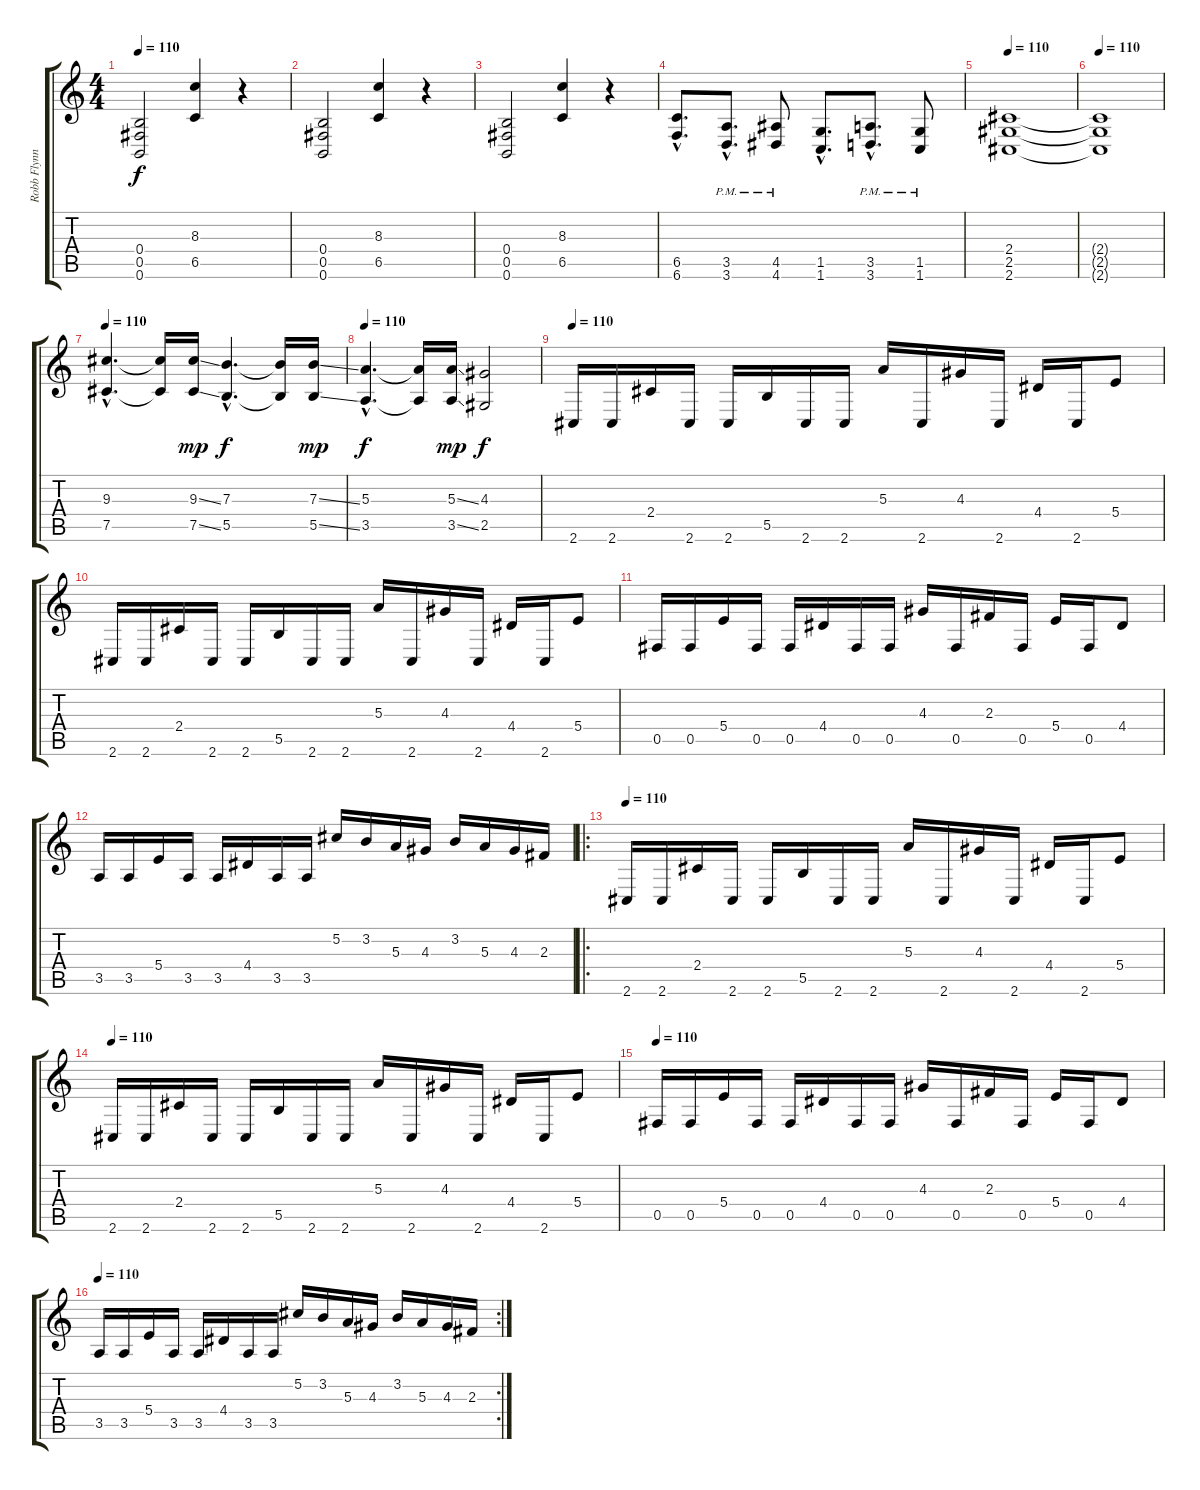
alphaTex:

\track ("Robb Flynn" "Robb Flynn") {instrument distortionguitar}
\staff {score tabs}
\tuning (Db4 Ab3 E3 B2 Gb2 B1) {hide}
\ts (4 4)
\tempo 110
\clef g2
\ks c
(0.4 0.5 0.6).2{dy f} (8.3 6.5).4 r.4 |
(0.4 0.5 0.6).2 (8.3 6.5).4 r.4 |
(0.4 0.5 0.6).2 (8.3 6.5).4 r.4 |
(6.5{hac} 6.6{hac}).8{d} (3.5{hac pm} 3.6{hac}).8{d} (4.5{pm} 4.6).8 (1.5{hac} 1.6{hac}).8{d} (3.5{hac pm} 3.6{hac pm}).8{d} (1.5{pm} 1.6).8 |
\tempo 110
(2.4 2.5 2.6).1 |
\tempo 110
(2.4{t} 2.5{t} 2.6{t}).1 |
\tempo 110
(9.3{hac} 7.5{hac}).4{d} (9.3{t} 7.5{t}).16 (9.3{ss} 7.5{ss}).16{dy mp} (7.3{hac} 5.5{hac}).4{d dy f} (7.3{t} 5.5{t}).16 (7.3{ss} 5.5{ss}).16{dy mp} |
\tempo 110
(5.3{hac} 3.5{hac}).4{d dy f} (5.3{t} 3.5{t}).16 (5.3{ss} 3.5{ss}).16{dy mp} (4.3 2.5).2{dy f} |
\tempo 110
2.6.16{balance 16} 2.6.16 2.4.16 2.6.16 2.6.16 5.5.16 2.6.16 2.6.16 5.3.16 2.6.16 4.3.16 2.6.16 4.4.16 2.6.16 5.4.8 |
2.6.16 2.6.16 2.4.16 2.6.16 2.6.16 5.5.16 2.6.16 2.6.16 5.3.16 2.6.16 4.3.16 2.6.16 4.4.16 2.6.16 5.4.8 |
0.5.16 0.5.16 5.4.16 0.5.16 0.5.16 4.4.16 0.5.16 0.5.16 4.3.16 0.5.16 2.3.16 0.5.16 5.4.16 0.5.16 4.4.8 |
3.5.16 3.5.16 5.4.16 3.5.16 3.5.16 4.4.16 3.5.16 3.5.16 5.2.16 3.2.16 5.3.16 4.3.16 3.2.16 5.3.16 4.3.16 2.3.16 |
\ro
\tempo 110
2.6.16{balance 5} 2.6.16 2.4.16 2.6.16 2.6.16 5.5.16 2.6.16 2.6.16 5.3.16 2.6.16 4.3.16 2.6.16 4.4.16 2.6.16 5.4.8 |
\tempo 110
2.6.16 2.6.16 2.4.16 2.6.16 2.6.16 5.5.16 2.6.16 2.6.16 5.3.16 2.6.16 4.3.16 2.6.16 4.4.16 2.6.16 5.4.8 |
\tempo 110
0.5.16 0.5.16 5.4.16 0.5.16 0.5.16 4.4.16 0.5.16 0.5.16 4.3.16 0.5.16 2.3.16 0.5.16 5.4.16 0.5.16 4.4.8 |
\rc 2
\tempo 110
3.5.16 3.5.16 5.4.16 3.5.16 3.5.16 4.4.16 3.5.16 3.5.16 5.2.16 3.2.16 5.3.16 4.3.16 3.2.16 5.3.16 4.3.16 2.3.16
